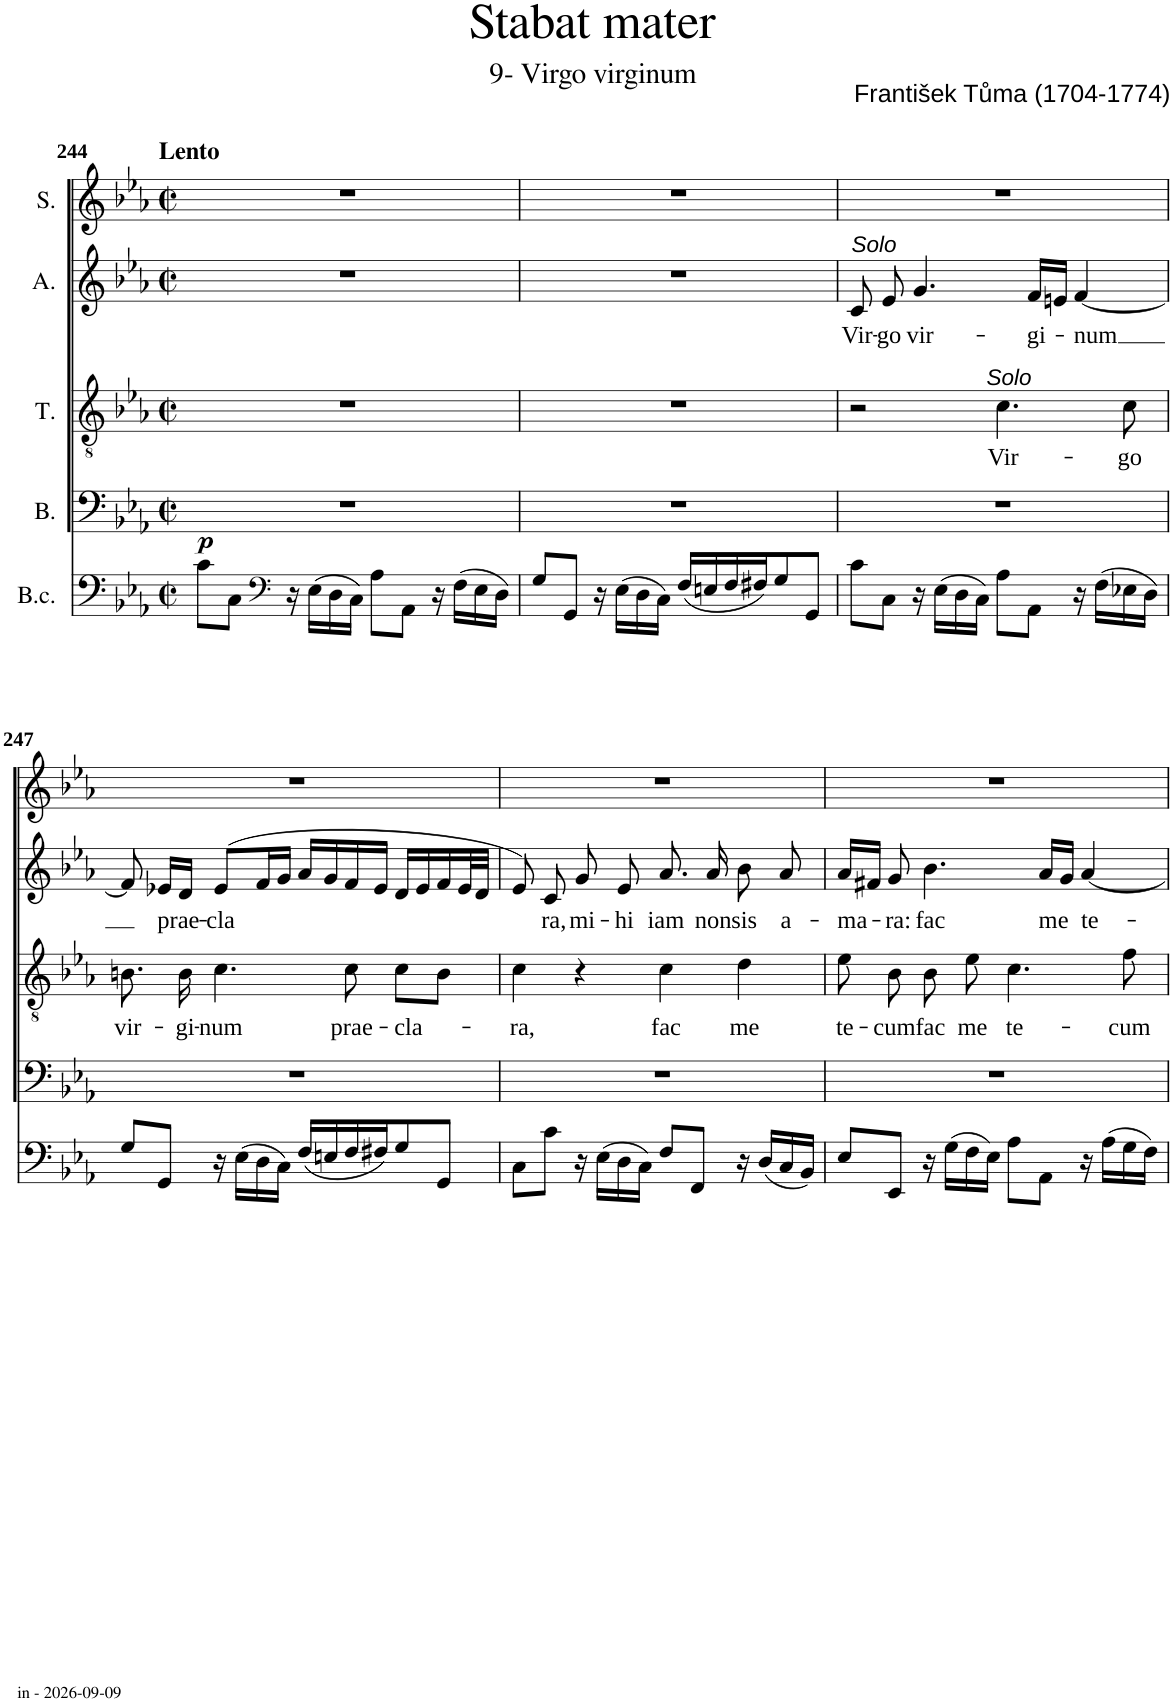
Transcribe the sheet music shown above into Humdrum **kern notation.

**kern	**dynam	**kern	**kern	**text	**kern	**text	**kern
*part5	*part5	*part4	*part3	*part3	*part2	*part2	*part1
*staff5	*staff5	*staff4	*staff3	*staff3	*staff2	*staff2	*staff1
*I"B.c.	*	*I"B.	*I"T.	*	*I"A.	*	*I"S.
*clefF4	*	*clefF4	*clefGv2	*	*clefG2	*	*clefG2
*k[b-e-a-]	*	*k[b-e-a-]	*k[b-e-a-]	*	*k[b-e-a-]	*	*k[b-e-a-]
*E-:	*	*E-:	*E-:	*	*E-:	*	*E-:
*M2/2	*	*M2/2	*M2/2	*	*M2/2	*	*M2/2
*met(c|)	*	*met(c|)	*met(c|)	*	*met(c|)	*	*met(c|)
=244	=244	=244	=244	=244	=244	=244	=244
!	!	!	!	!	!	!	!LO:TX:a:B:t=Lento
!	!LO:DY:a	!	!	!	!	!	!
8c\L	p	1r	1r	.	1r	.	1r
8C\J	.	.	.	.	.	.	.
*clefF4	*	*	*	*	*	*	*
16r	.	.	.	.	.	.	.
(16E-\LL	.	.	.	.	.	.	.
16D\)	.	.	.	.	.	.	.
16C\JJ	.	.	.	.	.	.	.
8A-\L	.	.	.	.	.	.	.
8AA-\J	.	.	.	.	.	.	.
16r	.	.	.	.	.	.	.
(16F\LL	.	.	.	.	.	.	.
16E-\)	.	.	.	.	.	.	.
16D\JJ	.	.	.	.	.	.	.
=245	=245	=245	=245	=245	=245	=245	=245
8G/L	.	1r	1r	.	1r	.	1r
8GG/J	.	.	.	.	.	.	.
16r	.	.	.	.	.	.	.
(16E-\LL	.	.	.	.	.	.	.
16D\)	.	.	.	.	.	.	.
16C\JJ	.	.	.	.	.	.	.
(16F/LL	.	.	.	.	.	.	.
16En/)	.	.	.	.	.	.	.
16F/	.	.	.	.	.	.	.
16F#X/J	.	.	.	.	.	.	.
8G/	.	.	.	.	.	.	.
8GG/J	.	.	.	.	.	.	.
=246	=246	=246	=246	=246	=246	=246	=246
!	!	!	!	!	!LO:TX:a:i:t=Solo	!	!
!	!	!	!	!	!	!LO:LY:b	!
8c\L	.	1r	2r	.	8c/	Vir-	1r
!	!	!	!	!	!	!LO:LY:b	!
8C\J	.	.	.	.	8e-/	-go	.
!	!	!	!	!	!	!LO:LY:b	!
16r	.	.	.	.	4.g/	vir-	.
(16E-\LL	.	.	.	.	.	.	.
16D\)	.	.	.	.	.	.	.
16C\JJ	.	.	.	.	.	.	.
!	!	!	!LO:TX:a:i:t=Solo	!	!	!	!
!	!	!	!	!LO:LY:b	!	!	!
8A-\L	.	.	4.c\	Vir-	.	.	.
!	!	!	!	!	!	!LO:LY:b	!
8AA-\J	.	.	.	.	16f/LL	-gi-	.
.	.	.	.	.	16en/JJ	.	.
!	!	!	!	!	!	!LO:LY:b	!
16r	.	.	.	.	[4f/	-num	.
(16F\LL	.	.	.	.	.	.	.
!	!	!	!	!LO:LY:b	!	!	!
16E-X\)	.	.	8c\	-go	.	.	.
16D\JJ	.	.	.	.	.	.	.
!!LO:LB:g=z
=247	=247	=247	=247	=247	=247	=247	=247
!	!	!	!	!LO:LY:b	!	!	!
8G/L	.	1r	8.Bn\	vir-	8f/]	.	1r
!	!	!	!	!	!	!LO:LY:b	!
8GG/J	.	.	.	.	16e-X/LL	prae-	.
!	!	!	!	!LO:LY:b	!	!	!
.	.	.	16B\	-gi-	16d/JJ	.	.
!	!	!	!	!LO:LY:b	!	!LO:LY:b	!
16r	.	.	4.c\	-num	(>8e-/L	-cla	.
(16E-\LL	.	.	.	.	.	.	.
16D\)	.	.	.	.	16f/L	.	.
16C\JJ	.	.	.	.	16g/JJ	.	.
(16F/LL	.	.	.	.	16a-/LL	.	.
16En/)	.	.	.	.	16g/	.	.
!	!	!	!	!LO:LY:b	!	!	!
16F/	.	.	8c\	prae-	16f/	.	.
16F#X/J	.	.	.	.	16e-/JJ	.	.
!	!	!	!	!LO:LY:b	!	!	!
8G/	.	.	8c\L	-cla-	16d/LL	.	.
.	.	.	.	.	16e-/	.	.
8GG/J	.	.	8B\J	.	16f/	.	.
.	.	.	.	.	32e-/L	.	.
.	.	.	.	.	32d/JJJ	.	.
=248	=248	=248	=248	=248	=248	=248	=248
!	!	!	!	!LO:LY:b	!	!	!
8C\L	.	1r	4c\	-ra,	8e-/)	.	1r
!	!	!	!	!	!	!LO:LY:b	!
8c\J	.	.	.	.	8c/	ra,	.
!	!	!	!	!	!	!LO:LY:b	!
16r	.	.	4r	.	8g/	mi-	.
(16E-\LL	.	.	.	.	.	.	.
!	!	!	!	!	!	!LO:LY:b	!
16D\)	.	.	.	.	8e-/	-hi	.
16C\JJ	.	.	.	.	.	.	.
!	!	!	!	!LO:LY:b	!	!LO:LY:b	!
8F/L	.	.	4c\	fac	8.a-/	iam	.
8FF/J	.	.	.	.	.	.	.
!	!	!	!	!	!	!LO:LY:b	!
.	.	.	.	.	16a-/	non	.
!	!	!	!	!LO:LY:b	!	!LO:LY:b	!
16r	.	.	4d\	me	8b-\	sis	.
(16D/LL	.	.	.	.	.	.	.
!	!	!	!	!	!	!LO:LY:b	!
16C/	.	.	.	.	8a-/	a-	.
16BB-/JJ)	.	.	.	.	.	.	.
=249	=249	=249	=249	=249	=249	=249	=249
!	!	!	!	!LO:LY:b	!	!LO:LY:b	!
8E-/L	.	1r	8e-\	te-	16a-/LL	-ma-	1r
.	.	.	.	.	16f#X/JJ	.	.
!	!	!	!	!LO:LY:b	!	!LO:LY:b	!
8EE-/J	.	.	8B-\	-cum	8g/	-ra:	.
!	!	!	!	!LO:LY:b	!	!LO:LY:b	!
16r	.	.	8B-\	fac	4.b-\	fac	.
(16G\LL	.	.	.	.	.	.	.
!	!	!	!	!LO:LY:b	!	!	!
16F\)	.	.	8e-\	me	.	.	.
16E-\JJ	.	.	.	.	.	.	.
!	!	!	!	!LO:LY:b	!	!	!
8A-\L	.	.	4.c\	te-	.	.	.
!	!	!	!	!	!	!LO:LY:b	!
8AA-\J	.	.	.	.	16a-/LL	me	.
.	.	.	.	.	16g/JJ	.	.
!	!	!	!	!	!	!LO:LY:b	!
16r	.	.	.	.	[4a-/	te-	.
(16A-\LL	.	.	.	.	.	.	.
!	!	!	!	!LO:LY:b	!	!	!
16G\	.	.	8f\	-cum	.	.	.
16F\JJ)	.	.	.	.	.	.	.
=	=	=	=	=	=	=	=
*-	*-	*-	*-	*-	*-	*-	*-
